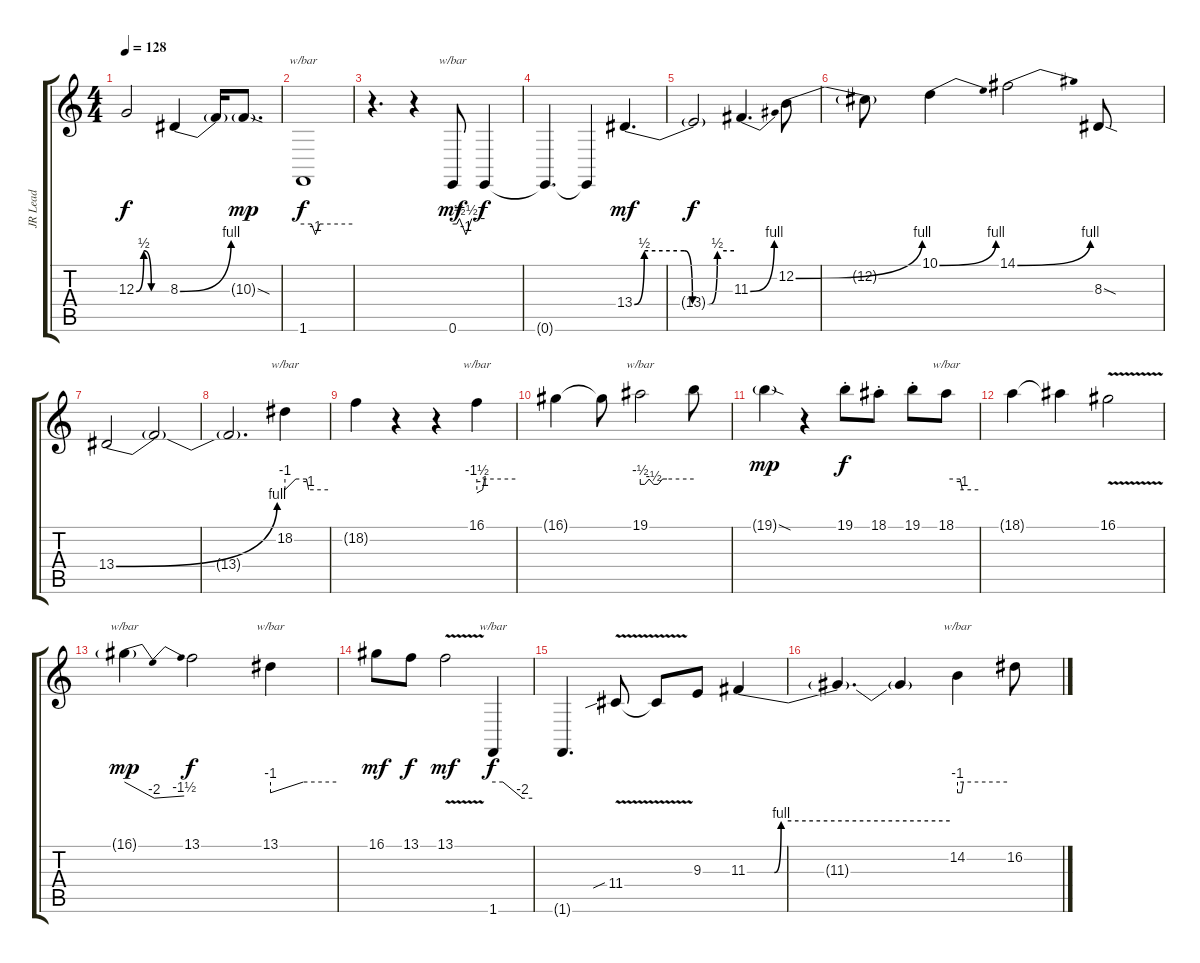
\track ("JR Lead" "JR Lead") {instrument lead2sawtooth}
\staff {score tabs}
\tuning (E4 B3 G3 D3 A2 E2) {hide}
\ts (4 4)
\tempo 128
\clef g2
\ks c
12.3{be (custom 0 0 15 2 30 0 45 0 60 0)}.2{dy f} 8.3{be (bend 0 0 60 4)}.4 8.3{t}.16 10.3{sod g}.8{d dy mp} |
1.6.1{tbe (custom default 0 0 10 0 15 -4 20 0 60 0) dy f volume 5} |
r.4{d} r.4 0.6.8{tbe (custom default 0 0 8 0 13 2 17 0 25 -4 36 2 60 2) dy mf volume 10} 0.6{t}.4{dy f} |
0.6{t}.4{d} 0.6{t}.4 13.4{be (custom 0 0 6 2 30 2 35 0 45 0 50 2 60 2)}.4{d dy mf} |
13.4{t}.2{dy f} 11.3{be (bend 0 0 60 4)}.4{d} 12.2{be (bend 0 0 60 4)}.8 |
12.2{t}.8 10.1{be (bend 0 0 60 4)}.4 14.1{be (bend 0 0 60 4)}.2 8.3{sod}.8 |
13.4{be (bend 0 0 60 4)}.2 13.4{t}.2 |
13.4{t}.2{d} 18.2.4{tbe (custom default 0 -4 15 0 30 0 33 -4 60 -4)} |
18.2{t}.4 r.4 r.4 16.1.4{tbe (custom default 0 -6 9 -4 12 0 60 0)} |
16.1{t}.4 16.1{t}.8 19.1.2{tbe (custom default 0 -2 5 -2 10 0 15 -2 20 -2 25 0 30 0 60 0)} 19.1{t}.8 |
19.1{sod g}.4{dy mp} r.4 19.1{st}.8{dy f} 18.1{st}.8 19.1{st}.8 18.1.8{tbe (custom default 0 0 26 0 30 -4 60 -4)} |
18.1{t}.4 18.1{t}.4 16.1{v}.2 |
16.1{g}.4{tbe (dip default 0 0 45 -8 55 -8 60 -6) dy mp} 13.1.2{dy f} 13.1.4{tbe (custom default 0 -4 30 0 60 0)} |
16.1.8{dy mf} 13.1.8{dy f} 13.1{v}.2{dy mf} 1.6.4{tbe (custom default 0 0 15 0 45 -8 60 -8) dy f} |
1.6{t}.4{d} 11.4{v sib}.8 11.4{t}.8 9.3.8 11.3{be (custom 0 0 8 0 10 4 60 4)}.4 |
11.3{t}.4{d} 11.3{t}.4 14.2.4{tbe (custom default 0 -4 5 -4 7 0 60 0)} 16.2.8
